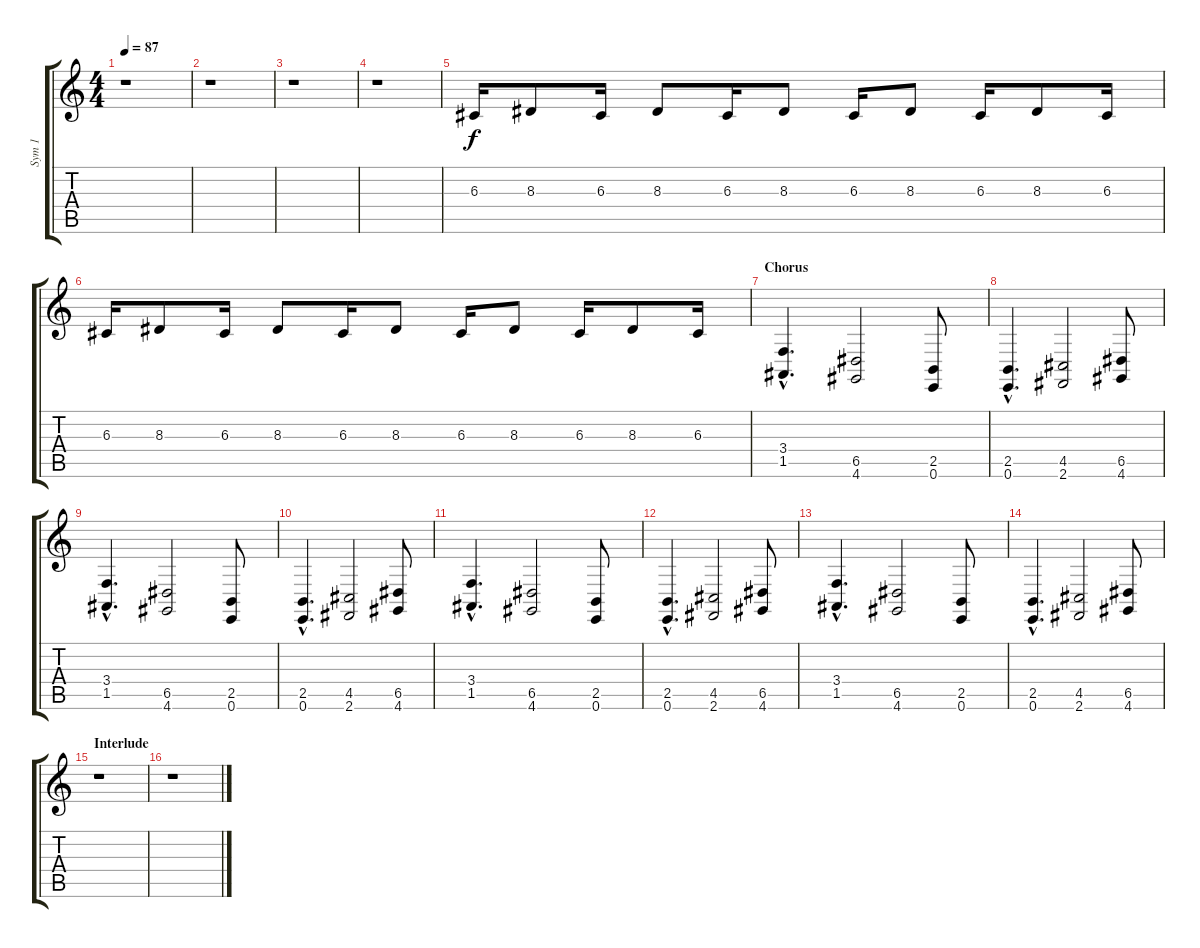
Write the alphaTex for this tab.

\track ("Sym 1" "Sym 1") {instrument stringensemble1}
\staff {score tabs}
\tuning (E4 B3 G3 D3 A2 E2) {hide}
\ts (4 4)
\tempo 87
\clef g2
\ks c
r.1{dy f} |
r.1 |
r.1 |
r.1 |
6.3.16 8.3.8 6.3.16 8.3.8 6.3.16 8.3.8 6.3.16 8.3.8 6.3.16 8.3.8 6.3.16 |
6.3.16 8.3.8 6.3.16 8.3.8 6.3.16 8.3.8 6.3.16 8.3.8 6.3.16 8.3.8 6.3.16 |
\section ("" "Chorus")
(3.4{hac} 1.5{hac}).4{d} (6.5 4.6).2 (2.5 0.6).8 |
(2.5{hac} 0.6{hac}).4{d} (4.5 2.6).2 (6.5 4.6).8 |
(3.4{hac} 1.5{hac}).4{d} (6.5 4.6).2 (2.5 0.6).8 |
(2.5{hac} 0.6{hac}).4{d} (4.5 2.6).2 (6.5 4.6).8 |
(3.4{hac} 1.5{hac}).4{d} (6.5 4.6).2 (2.5 0.6).8 |
(2.5{hac} 0.6{hac}).4{d} (4.5 2.6).2 (6.5 4.6).8 |
(3.4{hac} 1.5{hac}).4{d} (6.5 4.6).2 (2.5 0.6).8 |
(2.5{hac} 0.6{hac}).4{d} (4.5 2.6).2 (6.5 4.6).8 |
\section ("" "Interlude")
r.1 |
r.1
